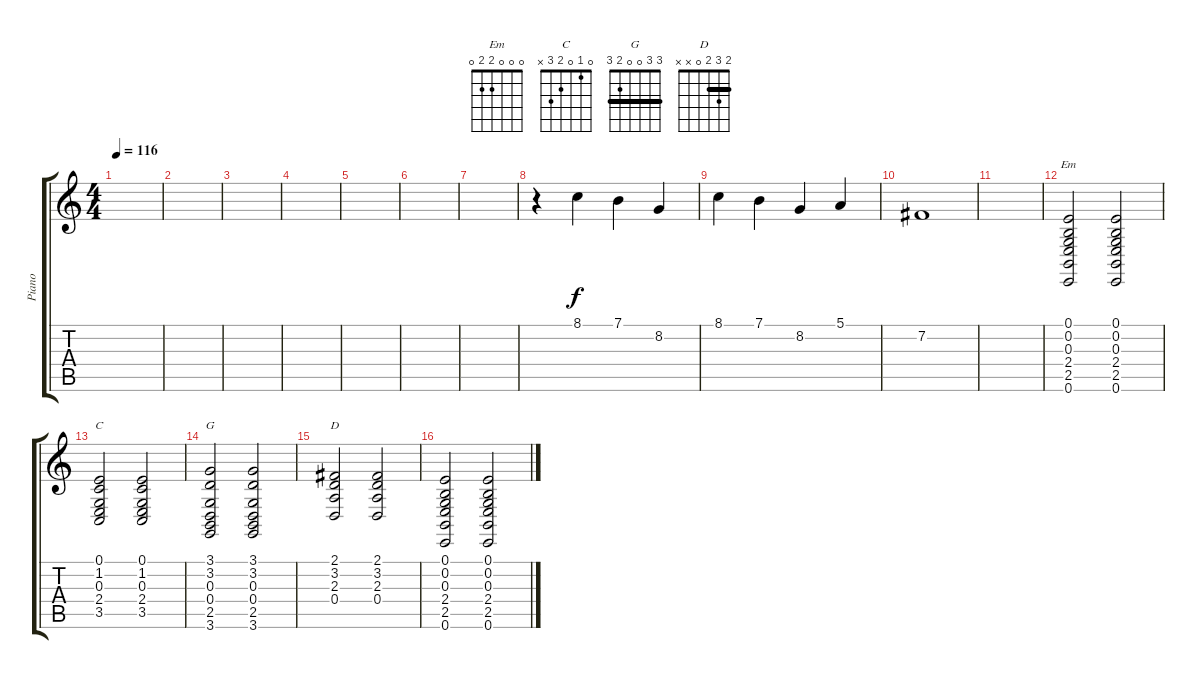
\track ("Piano" "Piano") {instrument brightacousticpiano}
\staff {score tabs}
\tuning (E4 B3 G3 D3 A2 E2) {hide}
\chord ("Em" 0 0 0 2 2 0)
\chord ("C" 0 1 0 2 3 x)
\chord ("G" 3 3 0 0 2 3) {barre 3}
\chord ("D" 2 3 2 0 x x) {barre 2}
\ts (4 4)
\tempo 116
\clef g2
\ks c
|
|
|
|
|
|
|
r.4 8.1.4 7.1.4 8.2.4 |
8.1.4 7.1.4 8.2.4 5.1.4 |
7.2.1 |
|
(0.1 0.2 0.3 2.4 2.5 0.6).2{ch "Em"} (0.1 0.2 0.3 2.4 2.5 0.6).2 |
(0.1 1.2 0.3 2.4 3.5).2{ch "C"} (0.1 1.2 0.3 2.4 3.5).2 |
(3.1 3.2 0.3 0.4 2.5 3.6).2{ch "G"} (3.1 3.2 0.3 0.4 2.5 3.6).2 |
(2.1 3.2 2.3 0.4).2{ch "D"} (2.1 3.2 2.3 0.4).2 |
(0.1 0.2 0.3 2.4 2.5 0.6).2 (0.1 0.2 0.3 2.4 2.5 0.6).2
